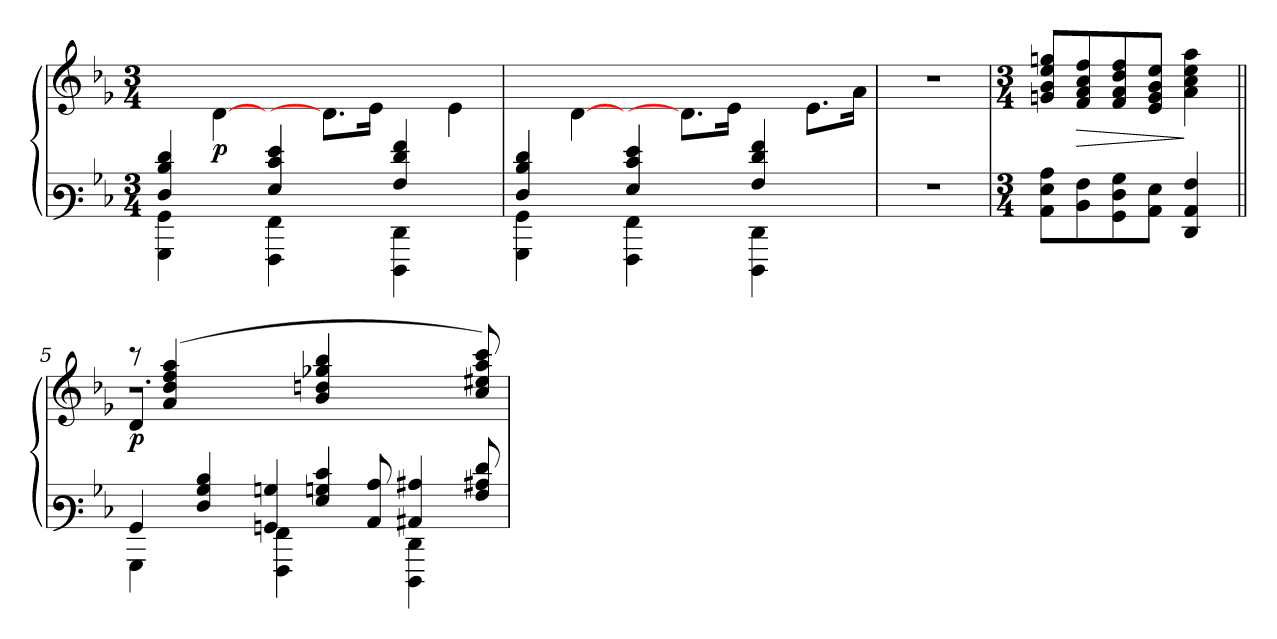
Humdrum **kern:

**kern	**kern	**dynam
*part1	*part1	*part1
*staff2	*staff1	*staff1/2
*clefF3	*clefG3	*
*k[b-e-]	*k[b-e-]	*
*M3/4	*M3/4	*
=1	=1	=1
*^	*	*
4F/ 4d/ 4f/	4BBB-\ 4BB-\	4ryy	.
!	!	!	!LO:DY:b
4ryy	4ryy	[<4B-\	p
(<4G/ 4e-/ 4g/	4AAA\ 4AA\	4ryy	.
4ryy	4ryy	8.B-\L]	.
.	.	16c\Jk	.
4A/ 4f/ 4a/	4FFF\ 4FF\	4ryy	.
4ryy	4ryy	4c\)	.
=2	=2	=2	=2
4F/ 4d/ 4f/	4BBB-\ 4BB-\	4ryy	.
4ryy	4ryy	[<4B-\	.
4G/ 4e-/ 4g/	4AAA\ 4AA\	4ryy	.
4ryy	4ryy	8.B-\L]	.
.	.	16c\Jk	.
4A/ 4f/ 4a/	4FFF\ 4FF\	4ryy	.
4ryy	4ryy	8.c\L	.
.	.	16f\Jk	.
*v	*v	*	*
=3	=3	=3
2.r	2.r	.
!!LO:LB:g=z
=4	=4	=4
*M3/4	*M3/4	*
8C\ 8G\ 8c\L	8en/ 8g/ 8cc/ 8een/L	.
!	!	!LO:HP:b
8D\ 8A\	8d/ 8f/ 8a/ 8dd/	>
8BB-\ 8F\ 8B-\	8d/ 8f/ 8b-/ 8dd/	.
8C\ 8G\J	8c/ 8e/ 8g/ 8cc/J	.
4FF/ 4C/ 4A/	(>4f\ 4a\ 4cc\ 4ff\	]
=5||	=5||	=5||
*^	*^	*
*	*^	*	*^	*
!	!	!	!	!	!	!LO:DY:b
2ryy	4BB-/	4BBB-\	8raa	1.rcc	4B-/	p
.	.	.	(>4f/ 4b-/ 4dd/ 4ff/	.	.	.
.	4F/ 4B-/ 4d/	1ryy	.	.	1ryy	.
.	.	.	4.ryy	.	.	.
4BBn/ 4Bn/	4AAA\ 4AA\	.	.	.	.	.
4ryy	4G/ 4Bn/ 4e-/	.	4g/ 4bn/ 4ee-X/ 4gg/	.	.	.
8C/ 8c/k	8ryy	.	4.ryy	.	.	.
4C#X/ 4c#X/	4FFF\ 4FF\	.	.	.	.	.
.	.	4ryy	.	.	4ryy	.
8ryy	8A/ 8c#X/ 8f/	.	8a/ 8cc#X/ 8ff/ 8aa/)	.	.	.
*v	*v	*v	*	*	*	*
*	*v	*v	*v	*
=	=	=
*-	*-	*-
